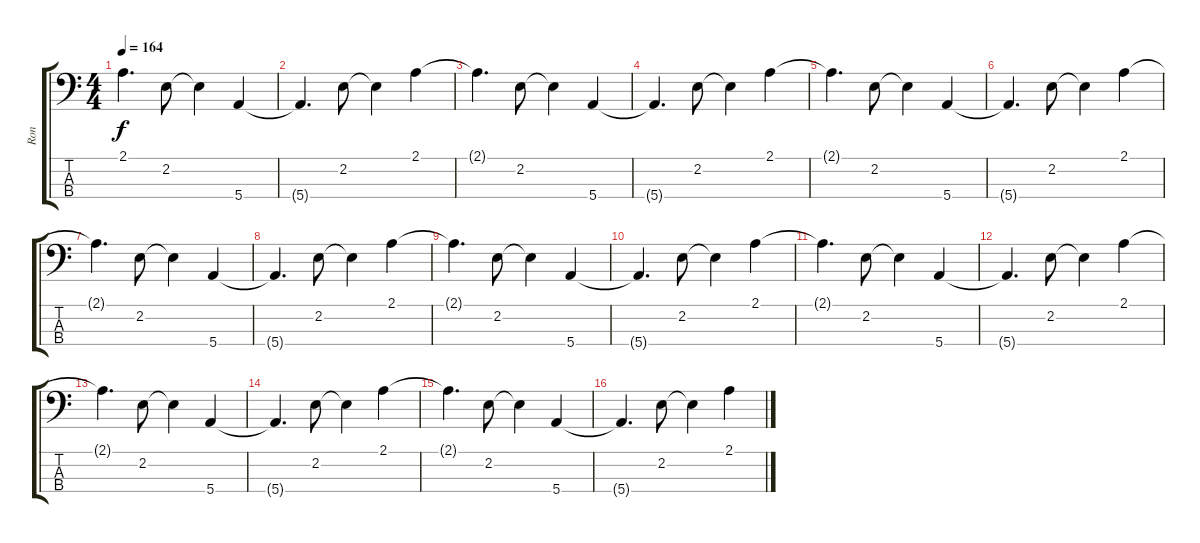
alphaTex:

\track ("Ron" "Ron") {instrument acousticbass}
\staff {score tabs}
\tuning (G2 D2 A1 E1) {hide}
\ts (4 4)
\tempo 164
\clef f4
\ks c
2.1{t}.4{d dy f} 2.2.8 2.2{t}.4 5.4.4 |
5.4{t}.4{d} 2.2.8 2.2{t}.4 2.1.4 |
2.1{t}.4{d} 2.2.8 2.2{t}.4 5.4.4 |
5.4{t}.4{d} 2.2.8 2.2{t}.4 2.1.4 |
2.1{t}.4{d} 2.2.8 2.2{t}.4 5.4.4 |
5.4{t}.4{d} 2.2.8 2.2{t}.4 2.1.4 |
2.1{t}.4{d} 2.2.8 2.2{t}.4 5.4.4 |
5.4{t}.4{d} 2.2.8 2.2{t}.4 2.1.4 |
2.1{t}.4{d} 2.2.8 2.2{t}.4 5.4.4 |
5.4{t}.4{d} 2.2.8 2.2{t}.4 2.1.4 |
2.1{t}.4{d} 2.2.8 2.2{t}.4 5.4.4 |
5.4{t}.4{d} 2.2.8 2.2{t}.4 2.1.4 |
2.1{t}.4{d} 2.2.8 2.2{t}.4 5.4.4 |
5.4{t}.4{d} 2.2.8 2.2{t}.4 2.1.4 |
2.1{t}.4{d} 2.2.8 2.2{t}.4 5.4.4 |
5.4{t}.4{d} 2.2.8 2.2{t}.4 2.1.4
